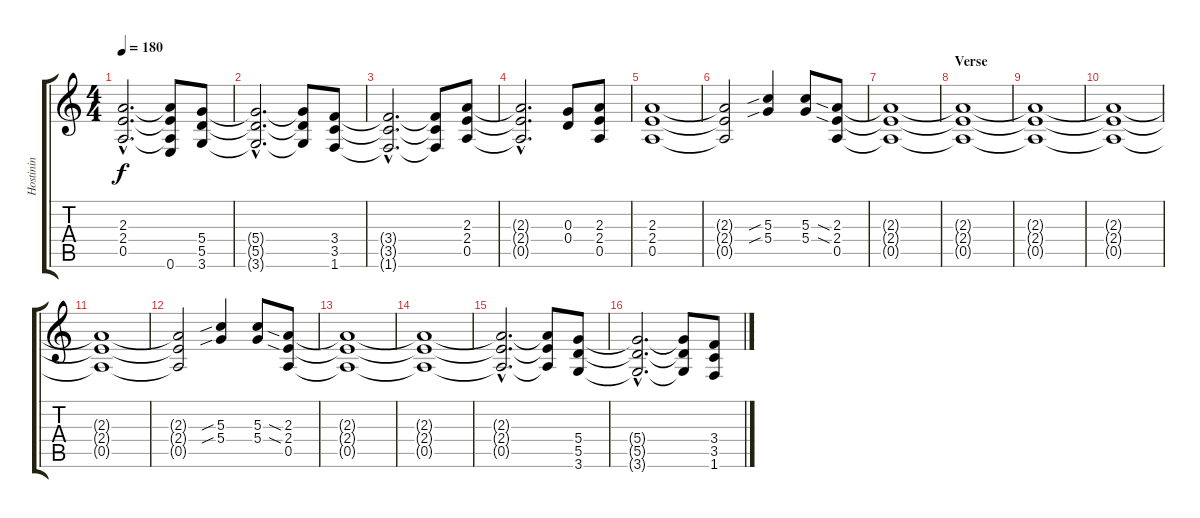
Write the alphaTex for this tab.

\track ("Hostinin" "Hostinin") {instrument distortionguitar}
\staff {score tabs}
\tuning (E4 B3 G3 D3 A2 E2) {hide}
\ts (4 4)
\tempo 180
\clef g2
\ks c
(2.3{hac t} 2.4{hac t} 0.5{hac t}).2{d dy f} (2.3{t} 2.4{t} 0.5{t} 0.6).8 (5.4 5.5 3.6).8 |
(5.4{hac t} 5.5{hac t} 3.6{hac t}).2{d} (5.4{t} 5.5{t} 3.6{t}).8 (3.4 3.5 1.6).8 |
(3.4{hac t} 3.5{hac t} 1.6{hac t}).2{d} (3.4{t} 3.5{t} 1.6{t}).8 (2.3 2.4 0.5).8 |
(2.3{hac t} 2.4{hac t} 0.5{hac t}).2{d} (0.3 0.4).8 (2.3 2.4 0.5).8 |
(2.3 2.4 0.5).1 |
(2.3{t} 2.4{t} 0.5{t}).2 (5.3{sib} 5.4{sib}).4 (5.3 5.4).8 (2.3{sia} 2.4{sia} 0.5).8 |
(2.3{t} 2.4{t} 0.5{t}).1 |
\section ("" "Verse")
(2.3{t} 2.4{t} 0.5{t}).1 |
(2.3{t} 2.4{t} 0.5{t}).1 |
(2.3{t} 2.4{t} 0.5{t}).1 |
(2.3{t} 2.4{t} 0.5{t}).1 |
(2.3{t} 2.4{t} 0.5{t}).2 (5.3{sib} 5.4{sib}).4 (5.3 5.4).8 (2.3{sia} 2.4{sia} 0.5).8 |
(2.3{t} 2.4{t} 0.5{t}).1 |
(2.3{t} 2.4{t} 0.5{t}).1 |
(2.3{hac t} 2.4{hac t} 0.5{hac t}).2{d} (2.3{t} 2.4{t} 0.5{t}).8 (5.4 5.5 3.6).8 |
(5.4{hac t} 5.5{hac t} 3.6{hac t}).2{d} (5.4{t} 5.5{t} 3.6{t}).8 (3.4 3.5 1.6).8
